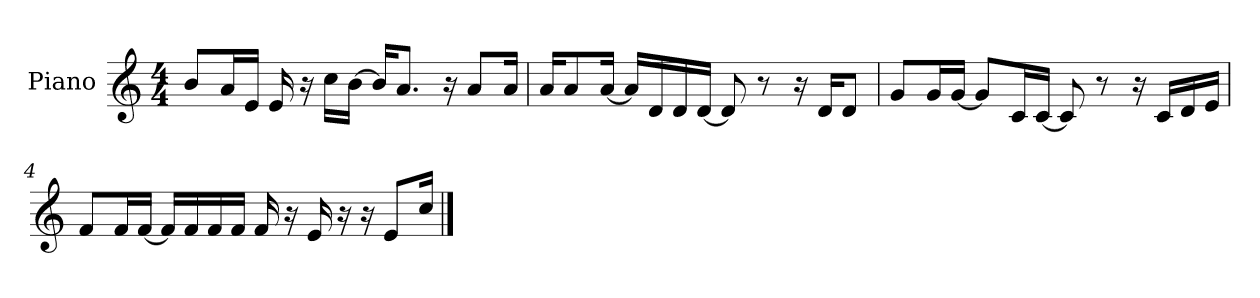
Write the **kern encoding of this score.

**kern
*part1
*staff1
*I"Piano
*I'Pno.
*clefG2
*k[]
*M4/4
=1
8b/L
16a/L
16e/JJ
16e/
16r
16cc\LL
[16b\JJ
16b/KL]
8.a/J
16r
8a/L
16a/Jk
=2
16a/KL
8a/
[16a/Jk
16a/LL]
16d/
16d/
[16d/JJ
8d/]
8r
16r
16d/KL
8d/J
=3
8g/L
16g/L
[16g/JJ
8g/L]
16c/L
[16c/JJ
8c/]
8r
16r
16c/LL
16d/
16e/JJ
!!LO:LB:g=z
=4
8f/L
16f/L
[16f/JJ
16f/LL]
16f/
16f/
16f/JJ
16f/
16r
16e/
16r
16r
8e/L
16cc/Jk
==
*-
